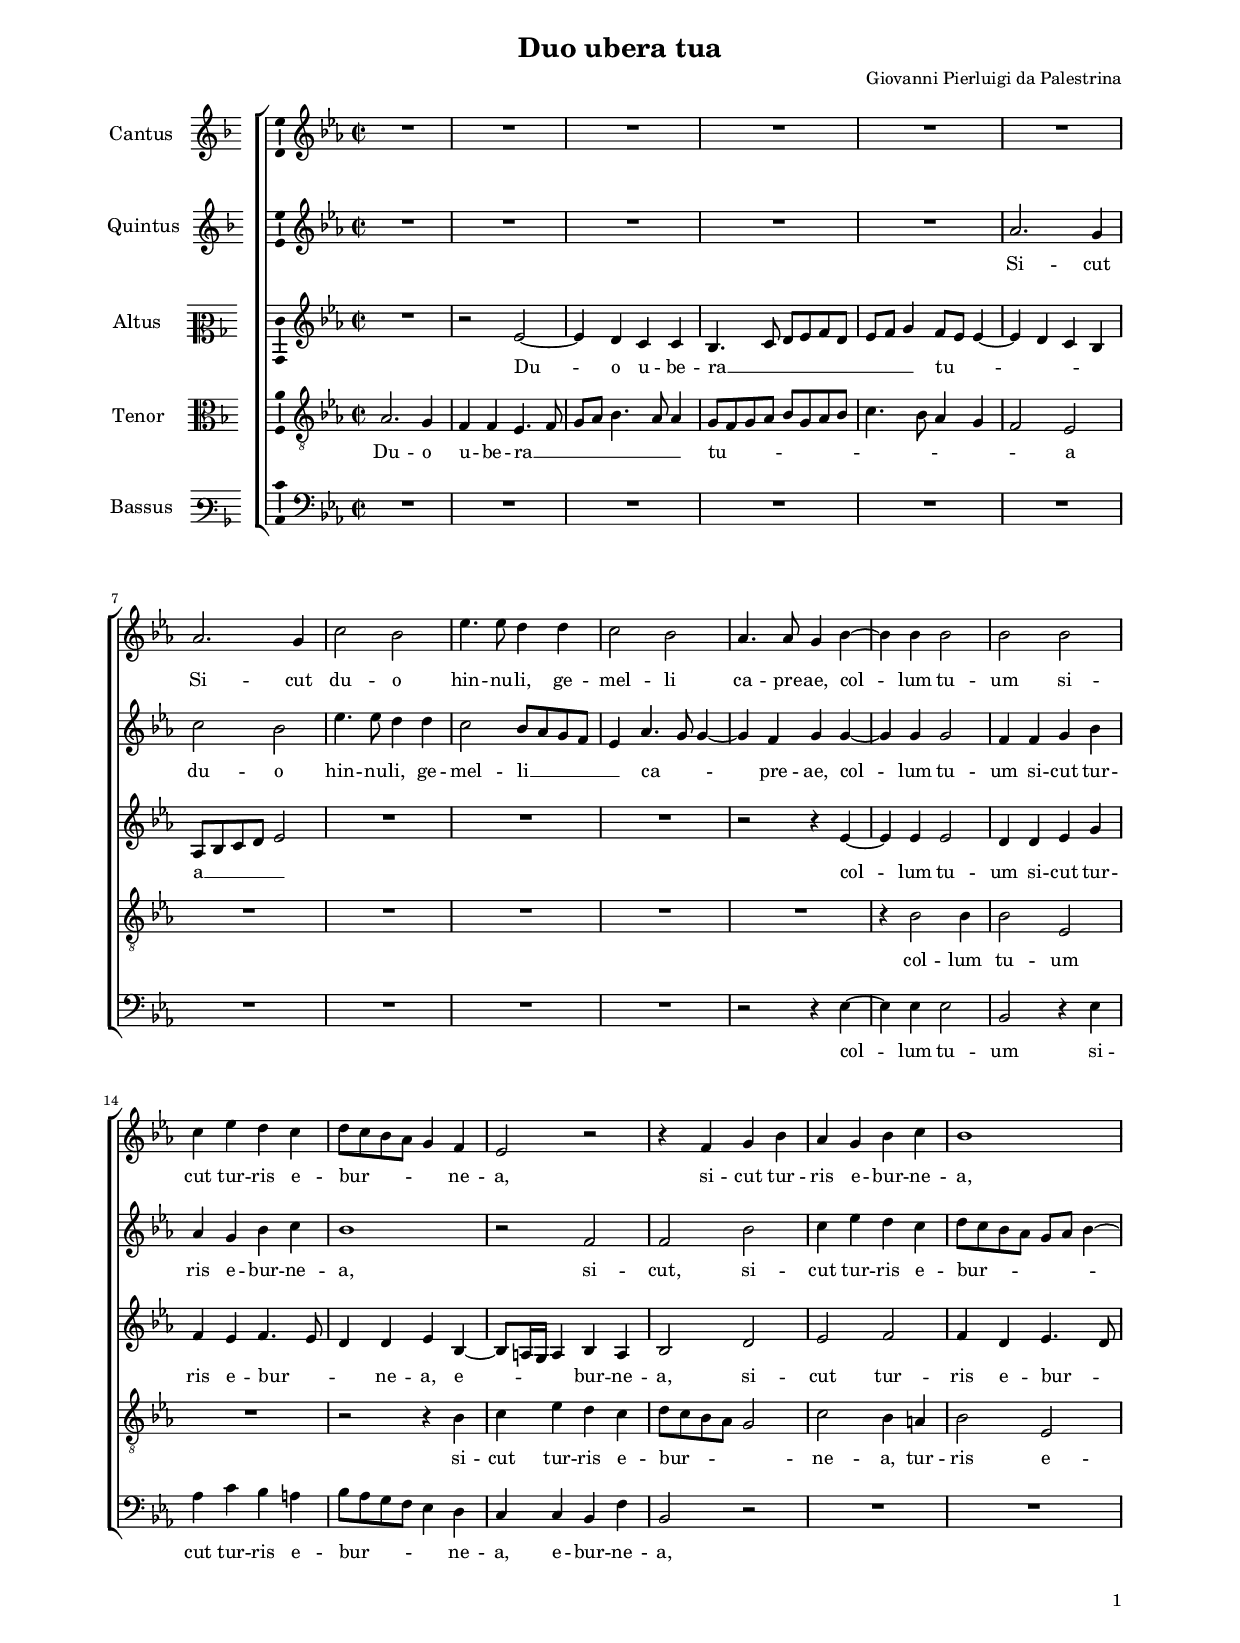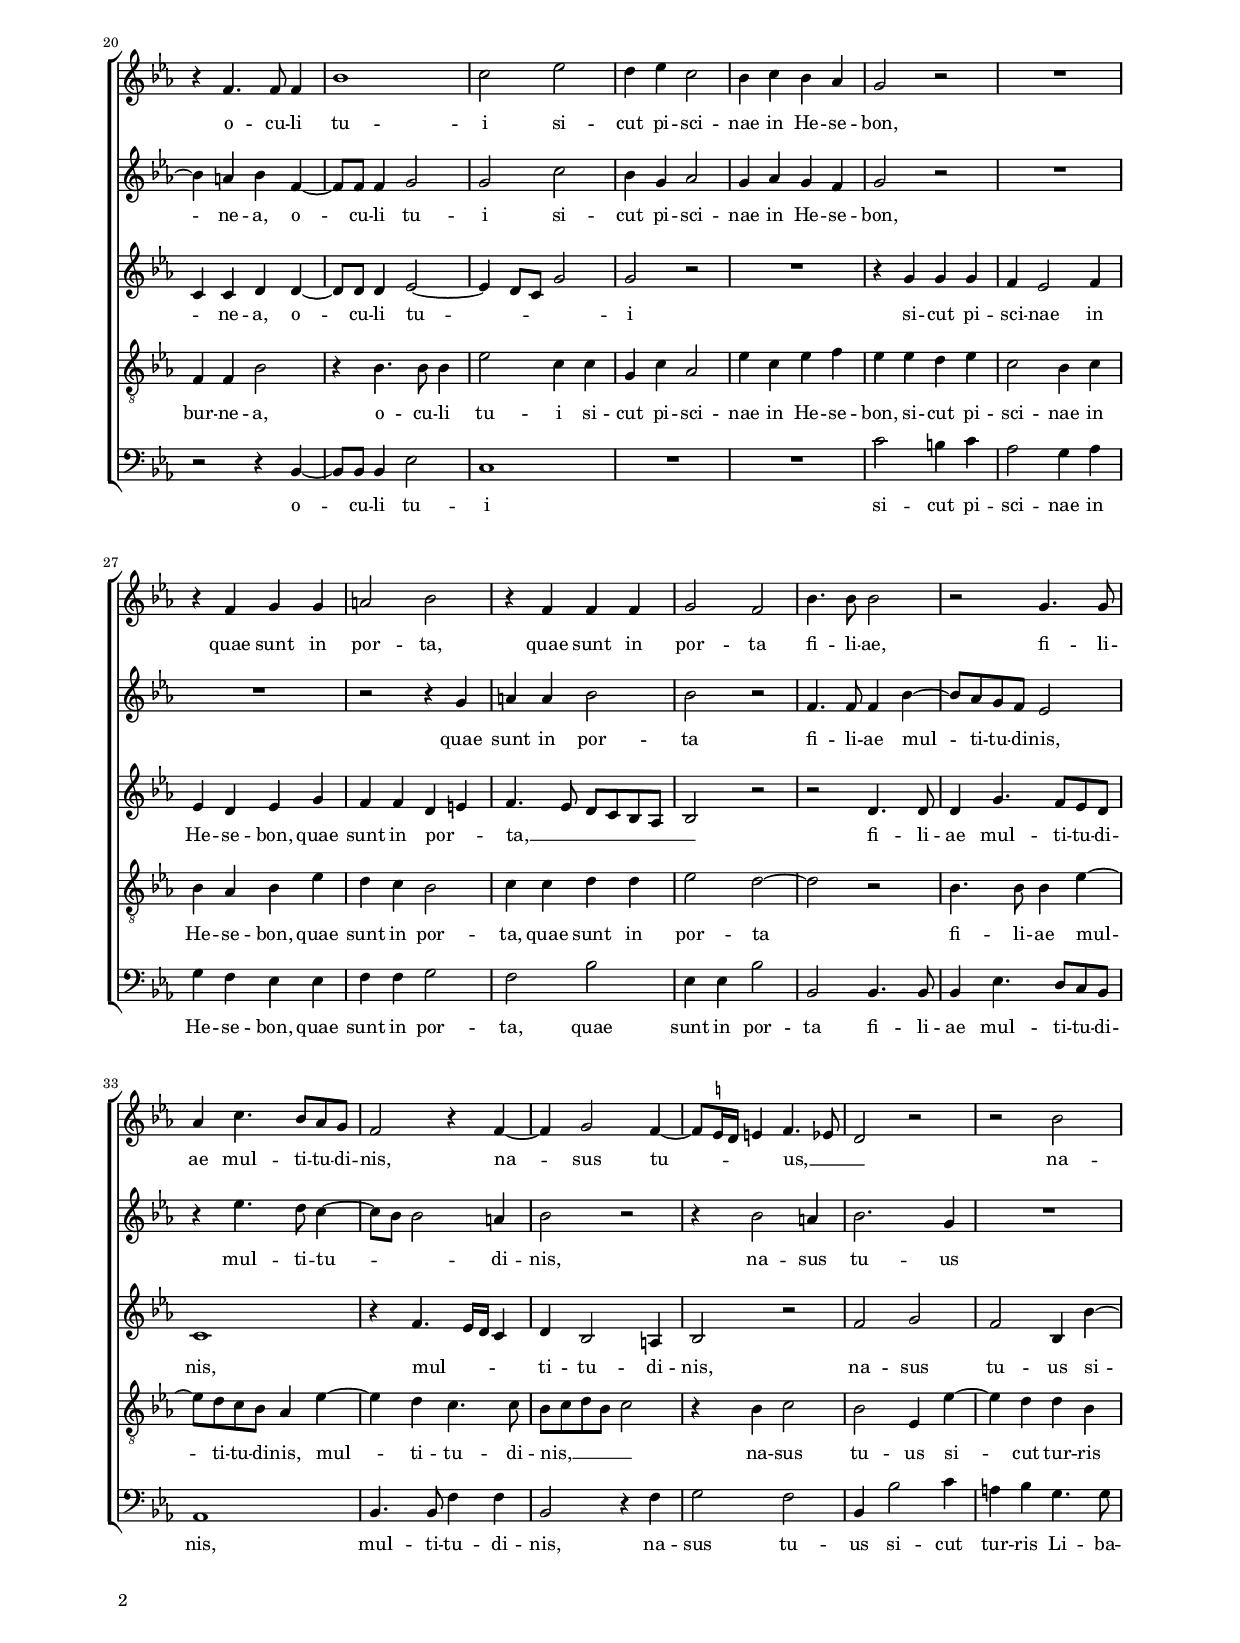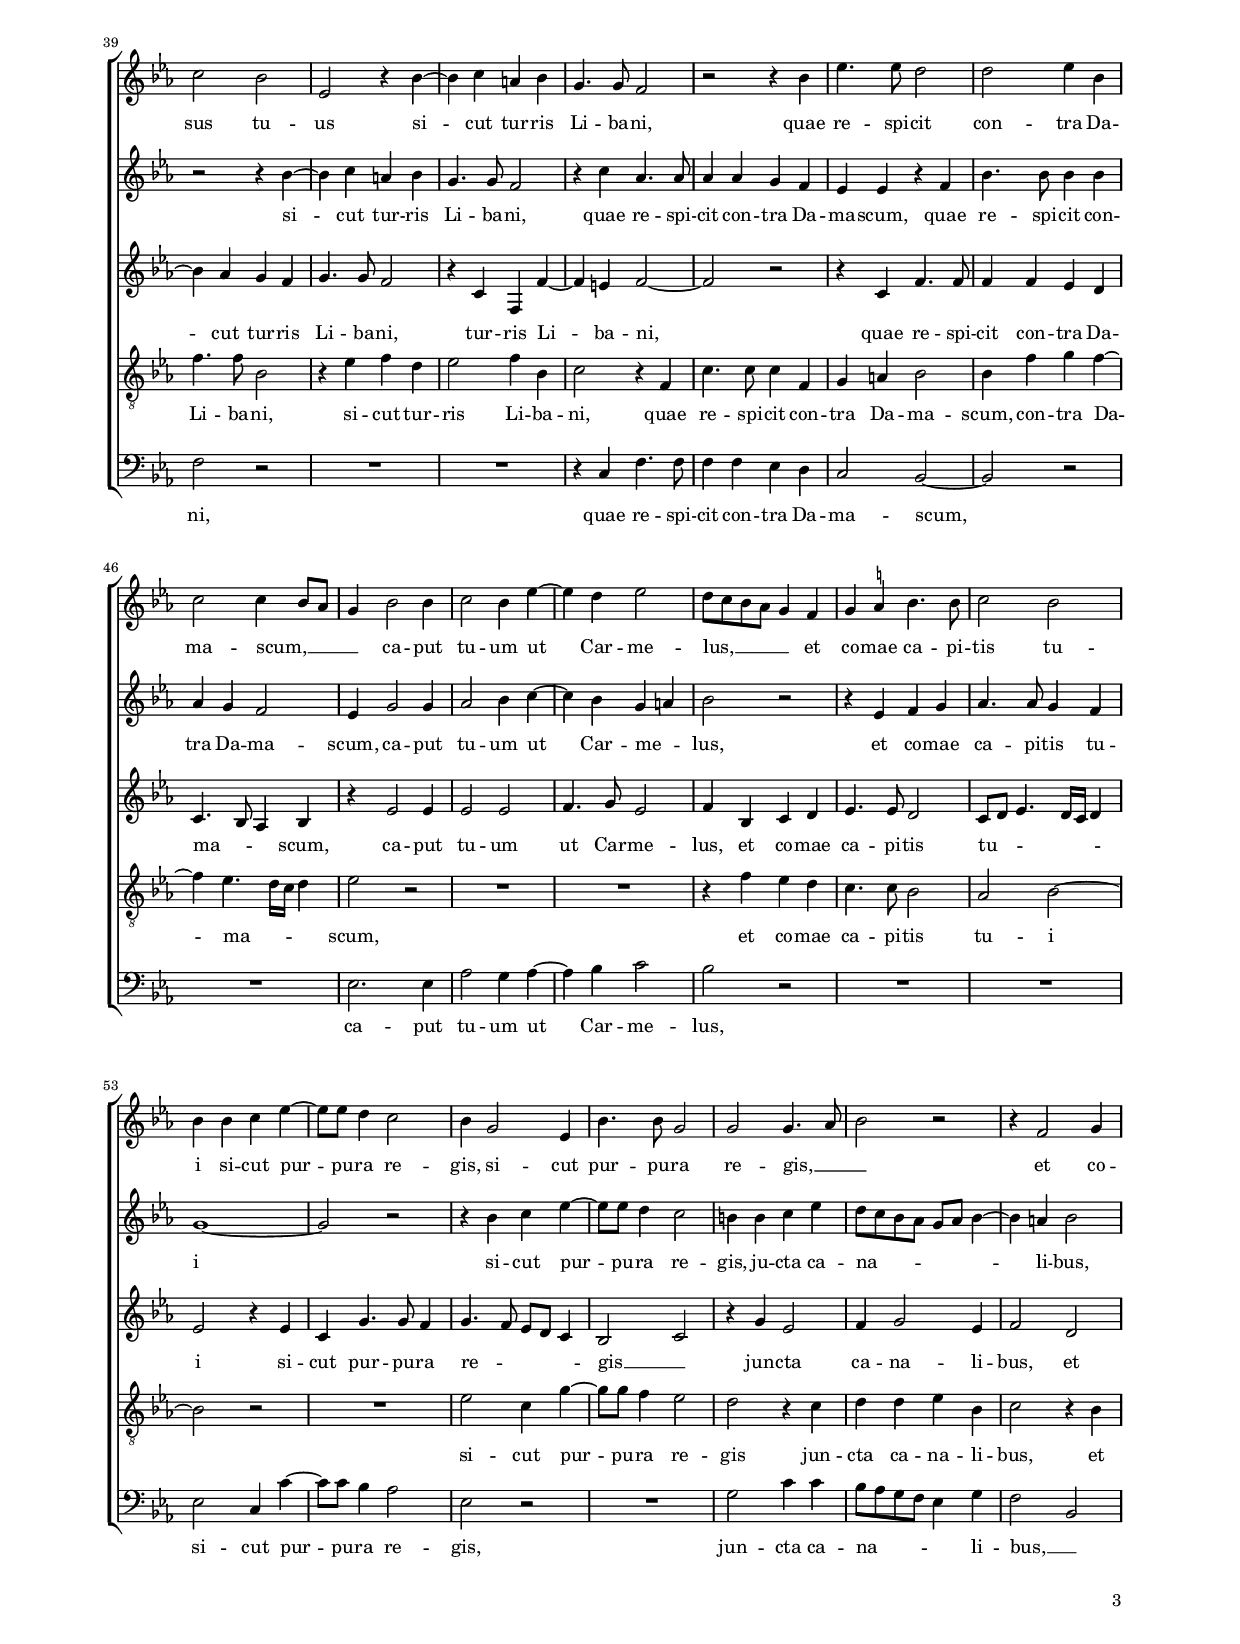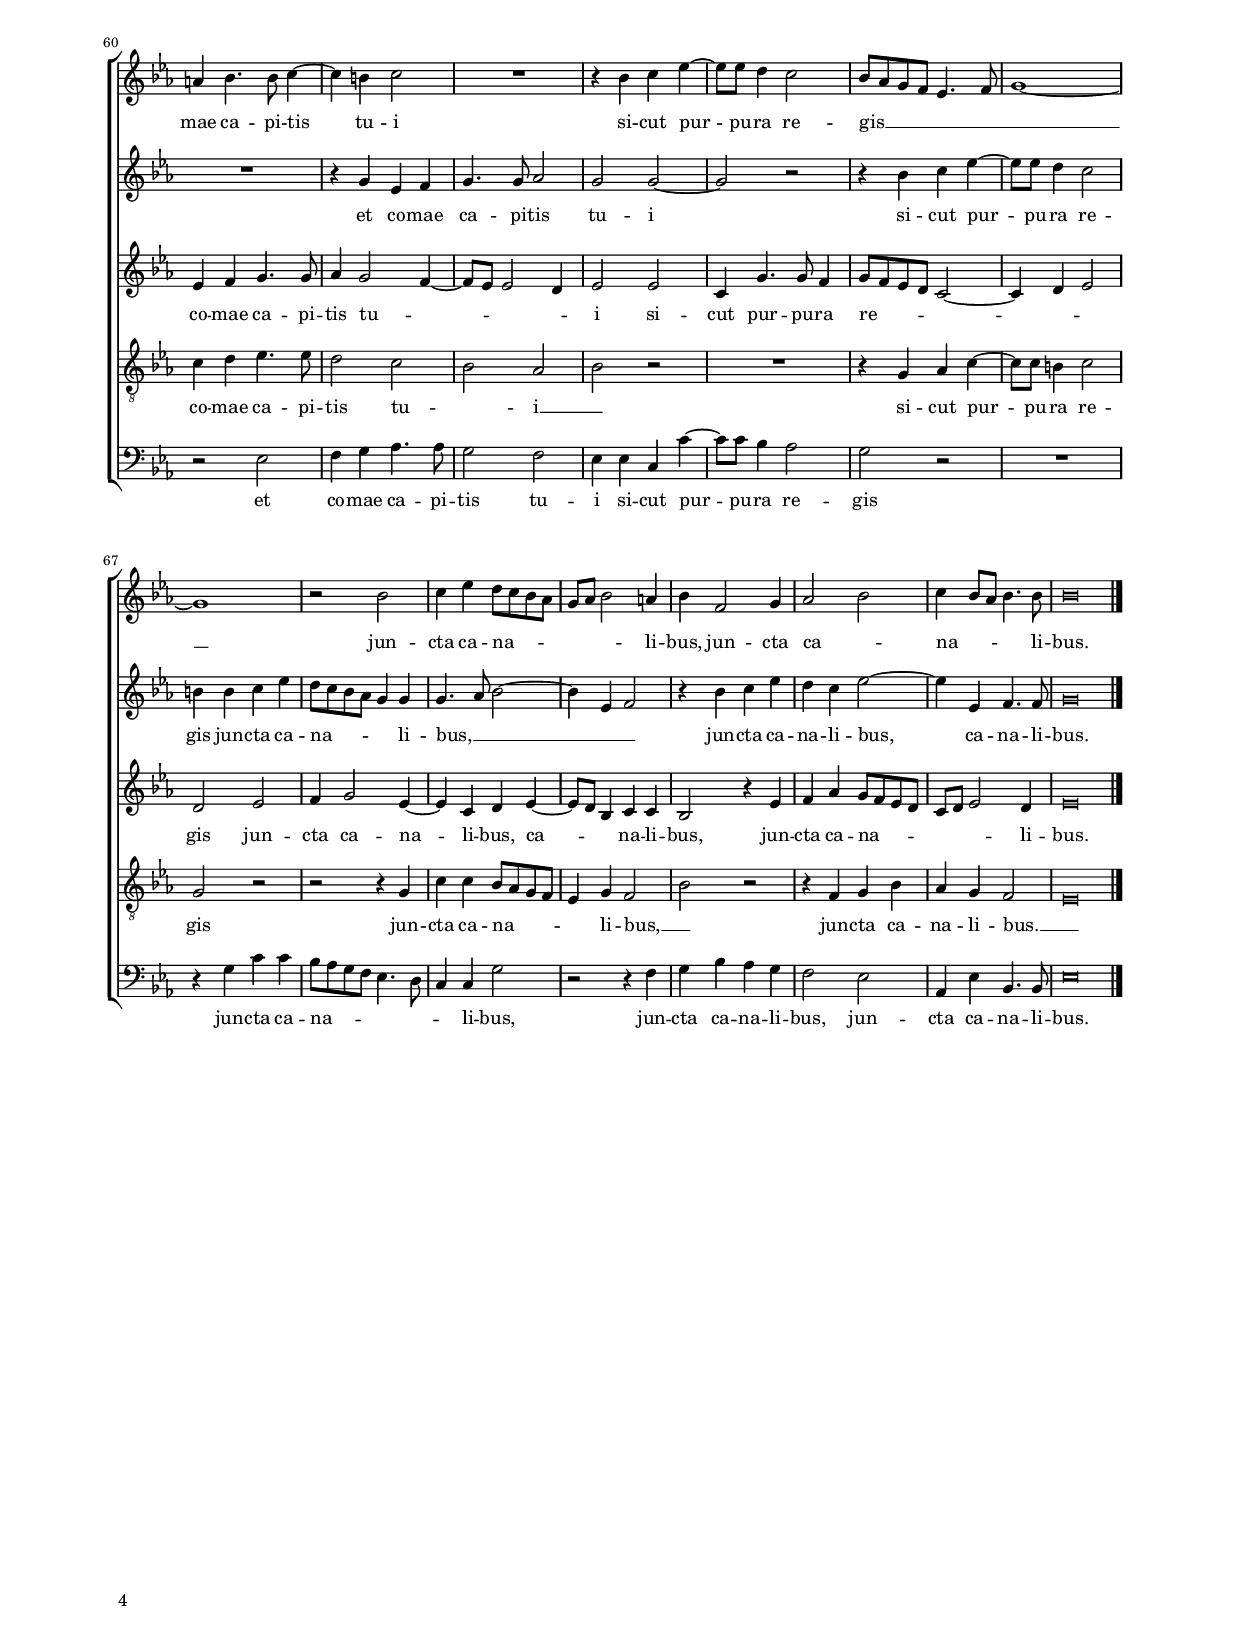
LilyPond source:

\header
{
  title="Duo ubera tua"
  composer="Giovanni Pierluigi da Palestrina"
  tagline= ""
}

\version "2.24.0"
\language deutsch
#(set-global-staff-size 15)
% #(set-default-paper-size "letter")
#(ly:set-option 'point-and-click #f)


\paper
	{
	top-margin = 1.8 \cm
	bottom-margin = 1.2 \cm
	left-margin = 2 \cm
	right-margin = 2 \cm
	ragged-bottom = ##f
	ragged-last-bottom = ##t
	print-page-number = ##f
	system-system-spacing = #'((basic-distance . 16) (minimum-distance . 14) (padding . 5) (strechability . 150))
	oddFooterMarkup=\markup   \fill-line { "" \fromproperty #'page:page-number-string }
	evenFooterMarkup=\markup  \fill-line { \fromproperty #'page:page-number-string "" }
	last-bottom-spacing = #'((basic-distance . 12) (minimum-distance . 7) (padding . 4))
%	systems-per-page = 3
%	page-count = 3
%	min-systems-per-page = 3
	markup-system-spacing.basic-distance = #12
	}

	
global = {
	\key f \major
	\time 2/2
	\set Score.tempoHideNote = ##t
	\tempo 4 = 95
	\skip 1*73
	\set Score.measureLength = #(ly:make-moment 2/1)
	\skip 1*2 \bar "|."
	}

	ficta = { \once \set suggestAccidentals = ##t }

	forget = #(define-music-function (music) (ly:music?) #{
		\accidentalStyle forget
		$music
		\accidentalStyle default
		#})



incipitcantus = \markup { \score {
	{
	\set Staff.instrumentName = \markup { \fontsize #1 "Cantus" }
	\key f \major
	\clef violin
	s4 \bar ""
	}
	\layout  {
	raggedright = ##t
	indent = 1.6 \cm
	line-width = 2.4\cm
	\context { \Staff \remove Time_signature_engraver }
	\override Staff.Clef.Y-extent = #'(0 . 0)
	}} \hspace #1 }
	 
      
incipitquintus = \markup { \score {
	{
	\set Staff.instrumentName = \markup { \fontsize #1 "Quintus" }
	\key f \major
	\clef violin
	s4 \bar ""
	}
	\layout  {
	raggedright = ##t
	indent = 1.6 \cm
	line-width = 2.4\cm
	\context { \Staff \remove Time_signature_engraver }
	\override Staff.Clef.Y-extent = #'(0 . 0)
	}} \hspace #1 }
    

incipitaltus = \markup { \score {
	{
	\set Staff.instrumentName = \markup { \fontsize #1 "Altus" }
	\key f \major
	\clef mezzosoprano
	s4 \bar ""
	}
	\layout  {
	raggedright = ##t
	indent = 1.6 \cm
	line-width = 2.4\cm
	\context { \Staff \remove Time_signature_engraver }
	\override Staff.Clef.Y-extent = #'(0 . 0)
	}} \hspace #1 }
    

incipittenor = \markup { \score {
	{
	\set Staff.instrumentName = \markup { \fontsize #1 "Tenor" }
	\key f \major
	\clef alto
	s4 \bar ""
	}
	\layout  {
	raggedright = ##t
	indent = 1.6 \cm
	line-width = 2.4\cm
	\context { \Staff \remove Time_signature_engraver }
	\override Staff.Clef.Y-extent = #'(0 . 0)
	}} \hspace #1 }
      
      
incipitbassus = \markup { \score {
	{
	\set Staff.instrumentName = \markup { \fontsize #1 "Bassus" }
	\key f \major
	\clef varbaritone
	s4 \bar ""
	}
	\layout  {
	raggedright = ##t
	indent = 1.6 \cm
	line-width = 2.4\cm
	\context { \Staff \remove Time_signature_engraver }
	\override Staff.Clef.Y-extent = #'(0 . 0)
	}} \hspace #1 }


cantus =  \relative c''
	{
	R1
	R1
	R1
	R1
%5
	R1 |
	R1
	b2. a4
	d2 c
	f4. f8 e4 e
%10
	d2 c |
	b4. b8 a4 c~
	c4 c c2
	c2 c
	d4 f e d
%15
	e8 d c b a4 g |
	f2 r
	r4 g a c
	b4 a c d
	c1
%20
	r4 g4. g8 g4 |
	c1
	d2 f
	e4 f d2
	c4 d c b
%25
	a2 r |
	R1
	r4 g a a
	h2 c
	r4 g g g
%30
	a2 g |
	c4. c8 c2
	r2 a4. a8
	b4 d4. c8 b a
	g2 r4 g~
%35
	g4 a2 g4~ |
	g8 \ficta fis16 e fis!4 g4. f8
	e2 r
	r2 c'
	d2 c
%40
	f,2 r4 c'~ |
	c4 d h c
	a4. a8 g2
	r2 r4 c
	f4. f8 e2
%45
	e2 f4 c |
	d2 d4 c8 b	
	a4 c2 c4
	d2 c4 f~
	f4 e f2
%50
	e8 d c b a4 g |
	a4 \ficta h c4. c8
	d2 c
	c4 c d f~
	f8 f e4 d2
%55
	c4 a2 f4 |
	c'4. c8 a2
	a2 a4. b8
	c2 r
	r4 g2 a4
%60
	h4 c4. c8 d4~ |	
	d4 cis d2
	R1
	r4 c d f~
	f8 f e4 d2
%65
	c8 b a g f4. g8 |
	a1~
	a1
	r2 c	
	d4 f e8 d c b
%70
	a8 b c2 h4 |
	c4 g2 a4
	b2 c
	d4 c8 b c4. c8
	c\breve |
	}


quintus =  \relative c''
	{
	R1
	R1
	R1
	R1
%5
	R1 |
	b2. a4
	d2 c
	f4. f8 e4 e
	d2 c8 b a g
%10
	f4 b4. a8 a4~ |
	a4 g a a~
	a4 a a2
	g4 g a c
	b4 a c d
%15
	c1 |
	r2 g
	g2 c
	d4 f e d
	e8 d c b a b c4~
%20
	c4 h c g~ |
	g8 g g4 a2
	a2 d
	c4 a b2
	a4 b a g
%25
	a2 r |
	R1
	R1
	r2 r4 a
	h4 h c2
%30
	c2 r |
	g4. g8 g4 c~
	c8 b a g f2
	r4 f'4. e8 d4~
	d8 c c2 h4
%35
	c2 r |
	r4 c2 h4
	c2. a4
	R1
	r2 r4 c~
%40
	c4 d h c |
	a4. a8 g2
	r4 d' b4. b8
	b4 b a g
	f4 f r g
%45
	c4. c8 c4 c |
	b4 a g2
	f4 a2 a4
	b2 c4 d~
	d4 c a h
%50
	c2 r |
	r4 f, g a
	b4. b8 a4 g
	a1~
	a2 r
%55
	r4 c d f~ |
	f8 f e4 d2
	cis4 cis d f
	e8 d c b a b c4~
	c4 h c2
%60
	R1 |
	r4 a f g
	a4. a8 b2
	a2 a~
	a2 r
%65
	r4 c d f~ |
	f8 f e4 d2
	cis4 cis d f
	e8 d c b a4 a
	a4. b8 c2~
%70
	c4 f, g2 |
	r4 c d f
	e4 d f2~
	f4 f, g4. g8
	a\breve |
	}


altus =  \relative c'
	{
	R1
	r2 f~
	f4 e d d
	c4. d8 e f g e
%5
	f8 g a4 g8 f f4~ |
	f4 e d c
	b8 c d e f2
	R1
	R1
%10
	R1 |
	r2 r4 f~
	f4 f f2
	e4 e f a
	g4 f g4. f8
%15
	e4 e f c~ |
	c8 h16 a h4 c h
	c2 e
	f2 g
	g4 e f4. e8
%20
	d4 d e e~ |
	e8 e e4 f2~
	f4 e8 d a'2
	a2 r
	R1
%25
	r4 a a a |
	g4 f2 g4
	f4 e f a
	g4 g e fis
	g4. f8 e d c b
%30
	c2 r |
	r2 e4. e8
	e4 a4. g8 f e
	d1
	r4 g4. f16 e d4
%35
	e4 c2 h4 |
	c2 r
	g'2 a
	g2 c,4 c'~
	c4 b a g
%40
	a4. a8 g2 |
	r4 d g, g'~
	g4 fis g2~
	g2 r
	r4 d g4. g8
%45
	g4 g f e |
	d4. c8 b4 c
	r4 f2 f4
	f2 f
	g4. a8 f2
%50
	g4 c, d e |
	f4. f8 e2
	d8 e f4. e16 d e4
	f2 r4 f
	d4 a'4. a8 g4
%55
	a4. g8 f e d4 |
	c2 d
	r4 a' f2
	g4 a2 f4
	g2 e
%60
	f4 g a4. a8 |
	b4 a2 g4~
	g8 f f2 e4
	f2 f
	d4 a'4. a8 g4
%65
	a8 g f e d2~ |
	d4 e f2
	e2 f
	g4 a2 f4~
	f4 d e f~
%70
	f8 e c4 d d |
	c2 r4 f
	g4 b a8 g f e
	d8 e f2 e4
	f\breve |
	}


tenor  =  \relative c'
	{
	b2. a4
	g4 g f4. g8
	a8 b c4. b8 b4
	a8 g a b c a b c
%5
	d4. c8 b4 a |
	g2 f
	R1
	R1
	R1
%10
	R1 |
	R1
	r4 c'2 c4
	c2 f,
	R1
%15
	r2 r4 c' |
	d4 f e d
	e8 d c b a2
	d2 c4 h
	c2 f,
%20
	g4 g c2 |
	r4 c4. c8 c4
	f2 d4 d
	a4 d b2
	f'4 d f g
%25
	f4 f e f |
	d2 c4 d
	c4 b c f
	e4 d c2
	d4 d e e
%30
	f2 e~ |
	e2 r
	c4. c8 c4 f~
	f8 e d c b4 f'~
	f4 e d4. d8
%35
	c8 d e c d2 |
	r4 c d2
	c2 f,4 f'~
	f4 e e c
	g'4. g8 c,2
%40
	r4 f g e |
	f2 g4 c,
	d2 r4 g,
	d'4. d8 d4 g,
	a4 h c2
%45
	c4 g' a g~ |
	g4 f4. e16 d e4
	f2 r
	R1
	R1
%50
	r4 g f e |
	d4. d8 c2
	b2 c~
	c2 r
	R1
%55
	f2 d4 a'~ |
	a8 a g4 f2
	e2 r4 d
	e4 e f c
	d2 r4 c
%60
	d4 e f4. f8 |
	e2 d
	c2 b
	c2 r
	R1
%65
	r4 a b d~ |
	d8 d cis4 d2
	a2 r
	r2 r4 a
	d4 d c8 b a g
%70
	f4 a g2 |
	c2 r
	r4 g a c
	b4 a g2
	f\breve |
	}


bassus  =  \relative c
	{
	R1
	R1
	R1
	R1
%5
	R1 |
	R1
	R1
	R1
	R1
%10
	R1 |
	r2 r4 f~
	f4 f f2
	c2 r4 f
	b4 d c h
%15
	c8 b a g f4 e |
	d4 d c g'
	c,2 r
	R1
	R1
%20
	r2 r4 c~ |
	c8 c c4 f2
	d1
	R1
	R1
%25
	d'2 cis4 d |
	b2 a4 b
	a4 g f f
	g4 g a2
	g2 c
%30
	f,4 f c'2 |
	c,2 c4. c8
	c4 f4. e8 d c
	b1
	c4. c8 g'4 g
%35
	c,2 r4 g' |
	a2 g
	c,4 c'2 d4
	h4 c a4. a8
	g2 r
%40
	R1 |
	R1
	r4 d g4. g8
	g4 g f e
	d2 c~
%45
	c2 r |
	R1
	f2. f4
	b2 a4 b~
	b4 c d2
%50
	c2 r |
	R1
	R1
	f,2 d4 d'~
	d8 d c4 b2
%55
	f2 r |
	R1
	a2 d4 d
	c8 b a g f4 a
	g2 c,
%60
	r2 f |
	g4 a b4. b8
	a2 g
	f4 f d d'~
	d8 d c4 b2
%65
	a2 r |
	R1
	r4 a d d
	c8 b a g f4. e8
	d4 d a'2
%70
	r2 r4 g |
	a4 c b a
	g2 f
	b,4 f' c4. c8
	f\breve |
	}


lyricscantus = \lyricmode {
	Si -- cut du -- o hin -- nu -- li,
	ge -- mel -- li ca -- pre -- ae,
	col -- lum tu -- um 
	si -- cut tur -- ris e -- bur -- _ _ _ _ ne -- a,
	si -- cut tur -- ris e -- bur -- ne -- a,
	o -- cu -- li tu -- i si -- cut pi -- sci -- nae in He -- se -- bon,
	quae sunt in por -- ta,
	quae sunt in por -- ta fi -- li -- ae,
	fi -- li -- ae mul -- ti -- tu -- di -- nis,
	na -- sus tu -- _ _ _ us, __ _ _
	na -- sus tu -- us
	si -- cut tur -- ris Li -- ba -- ni,
	quae re -- spi -- cit con -- tra Da -- ma -- scum, __ _ _ _
	ca -- put tu -- um ut Car -- me -- lus, __ _ _ _ _ 
	et co -- mae ca -- pi -- tis tu -- i
	si -- cut pur -- pu -- ra re -- gis,
	si -- cut pur -- pu -- ra re -- gis, __ _ _
	et co -- mae ca -- pi -- tis tu -- i
	si -- cut pur -- pu -- ra re -- gis __ _ _ _ _ _ _
	jun -- cta ca -- na -- _ _ _ _ _ _ li -- bus,
	jun -- cta ca -- _ na -- _ _ _ li -- bus.
	}


lyricsquintus = \lyricmode {
	Si -- cut du -- o hin -- nu -- li,
	ge -- mel -- li __ _ _ _ _ ca -- _ _ pre -- ae,
	col -- lum tu -- um 
	si -- cut tur -- ris e -- bur -- ne -- a,
	si -- cut,
	si -- cut tur -- ris e -- bur -- _ _ _ _ _ _ ne -- a,
	o -- cu -- li tu -- i si -- cut pi -- sci -- nae in He -- se -- bon,
	quae sunt in por -- ta fi -- li -- ae mul -- ti -- tu -- di -- nis,
	mul -- ti -- tu -- _ _ di -- nis,
	na -- sus tu -- us
	si -- cut tur -- ris Li -- ba -- ni,
	quae re -- spi -- cit con -- tra Da -- ma -- scum,
	quae re -- spi -- cit con -- tra Da -- ma -- scum,
	ca -- put tu -- um ut Car -- me -- _ lus,      
	et co -- mae ca -- pi -- tis tu -- i
	si -- cut pur -- pu -- ra re -- gis,
	ju -- cta ca -- na -- _ _ _ _ _ _ li -- bus,
	et co -- mae ca -- pi -- tis tu -- i
	si -- cut pur -- pu -- ra re -- gis       
	jun -- cta ca -- na -- _ _ _ _ li -- bus, __ _ _ _ _
	jun -- cta ca -- na -- li -- bus,
	ca -- na -- li -- bus.
	}


lyricsaltus = \lyricmode {
	Du -- o u -- be -- ra __ _ _ _ _ _ _ _ _ tu -- _ _ _ _ _ a __ _ _ _ _
	col -- lum tu -- um 
	si -- cut tur -- ris e -- bur -- _ _ ne -- a,
	e -- _ _ _ bur -- ne -- a,
	si -- cut tur -- ris e -- bur -- _ _ ne -- a,
	o -- cu -- li tu -- _ _ _ i si -- cut pi -- sci -- nae in He -- se -- bon,
	quae sunt in por -- _ ta, __ _ _ _ _ _ _
	fi -- li -- ae mul -- ti -- tu -- di -- nis,
	mul -- _ _ _ ti -- tu -- di -- nis,
	na -- sus tu -- us
	si -- cut tur -- ris Li -- ba -- ni,
	tur -- ris Li -- ba -- ni,
	quae re -- spi -- cit con -- tra Da -- ma -- _ _ scum,    
	ca -- put tu -- um ut Car -- me -- lus,      
	et co -- mae ca -- pi -- tis tu -- _ _ _ _ _ i
	si -- cut pur -- pu -- ra re -- _ _ _ _ gis __ _
	jun -- cta ca -- na -- li -- bus,
	et co -- mae ca -- pi -- tis tu -- _ _ _ _ i
	si -- cut pur -- pu -- ra re -- _ _ _ _ _ _ gis       
	jun -- cta ca -- na -- li -- bus,
	ca -- _ _ na -- li -- bus,
	jun -- cta ca -- na -- _ _ _ _ _ _ li -- bus.
	}


lyricstenor = \lyricmode {
	Du -- o u -- be -- ra __ _ _ _ _ _ _ tu -- _ _ _ _ _ _ _ _ _ _ _ _ a
	col -- lum tu -- um 
	si -- cut tur -- ris e -- bur -- _ _ _ _ ne -- a,
	tur -- ris e -- bur -- ne -- a,
	o -- cu -- li tu -- i si -- cut pi -- sci -- nae in He -- se -- bon,
	si -- cut pi -- sci -- nae in He -- se -- bon,
	quae sunt in por -- ta,
	quae sunt in por -- ta fi -- li -- ae mul -- ti -- tu -- di -- nis,
	mul -- ti -- tu -- di -- nis, __ _ _ _ _
	na -- sus tu -- us
	si -- cut tur -- ris Li -- ba -- ni,
	si -- cut tur -- ris Li -- ba -- ni,
	quae re -- spi -- cit con -- tra Da -- ma -- scum,
	con -- tra Da -- ma -- _ _ _ scum,
	et co -- mae ca -- pi -- tis tu -- i
	si -- cut pur -- pu -- ra re -- gis
	jun -- cta ca -- na -- li -- bus,
	et co -- mae ca -- pi -- tis tu -- _ i __ _
	si -- cut pur -- pu -- ra re -- gis       
	jun -- cta ca -- na -- _ _ _ _ li -- bus, __ _
	jun -- cta ca -- na -- li -- bus. __ _
	}


lyricsbassus = \lyricmode {
	col -- lum tu -- um
	si -- cut tur -- ris e -- bur -- _ _ _ _ ne -- a,
	e -- bur -- ne -- a,
	o -- cu -- li tu -- i si -- cut pi -- sci -- nae in He -- se -- bon,
	quae sunt in por -- ta,
	quae sunt in por -- ta fi -- li -- ae mul -- ti -- tu -- di -- nis,
	mul -- ti -- tu -- di -- nis,
	na -- sus tu -- us
	si -- cut tur -- ris Li -- ba -- ni,
	quae re -- spi -- cit con -- tra Da -- ma -- scum, 
	ca -- put tu -- um ut Car -- me -- lus,      
	si -- cut pur -- pu -- ra re -- gis,
	jun -- cta ca -- na -- _ _ _ _ li -- bus, __ _
	et co -- mae ca -- pi -- tis tu -- i
	si -- cut pur -- pu -- ra re -- gis      
	jun -- cta ca -- na -- _ _ _ _ _ _ li -- bus,
	jun -- cta ca -- na -- li -- bus,
	jun -- cta ca -- na -- li -- bus.
	}


\score
{  
	\transpose f es {
	\new ChoirStaff \with { \override StaffGrouper.staff-staff-spacing.basic-distance = #12 }
	<<

	\new Staff << \global
	\new Voice="v1" {
		\set Staff.instrumentName=\incipitcantus
%		\set Staff.instrumentName= "S"
		\set Staff.midiInstrument = "reed organ"
		\clef violin
		\cantus }
	\new Lyrics \lyricsto "v1" {\lyricscantus }
	>>


	\new Staff << \global
	\new Voice="v5" {
		\set Staff.instrumentName=\incipitquintus
%		\set Staff.instrumentName= "Q"
		\set Staff.midiInstrument = "reed organ"
		\clef violin
		\quintus}
	\new Lyrics \lyricsto "v5" {\lyricsquintus }
	>>


	\new Staff << \global
	\new Voice="v2" {
		\set Staff.instrumentName=\incipitaltus
%		\set Staff.instrumentName= "A"
		\set Staff.midiInstrument = "reed organ"
		\clef violin % "G_8"
		\altus}
	\new Lyrics \lyricsto "v2" {\lyricsaltus }
	>>


	\new Staff << \global
	\new Voice="v3" {
		\set Staff.instrumentName=\incipittenor
%		\set Staff.instrumentName= "T"
		\set Staff.midiInstrument = "reed organ"
		\clef "G_8"
		\tenor }
	\new Lyrics \lyricsto "v3" {\lyricstenor }
	>>


	\new Staff << \global
	\new Voice="v4" {
		\set Staff.instrumentName=\incipitbassus
%		\set Staff.instrumentName= "B"
		\set Staff.midiInstrument = "reed organ"
		\clef bass 
		\bassus }
	\new Lyrics \lyricsto "v4" {\lyricsbassus}
	>>

	>>
	} % transpose

	\layout
	{
	indent = 2.5\cm
	\context { \Lyrics \override VerticalAxisGroup.nonstaff-relatedstaff-spacing.padding = #1.4 }
	\context { \Staff \override TimeSignature.break-visibility = #end-of-line-invisible }
	\context { \Staff \consists Ambitus_engraver }
	\context { \Score \override BarNumber.padding = #2 }
	\context { \Voice \override NoteHead.style = #'baroque }
	}

\midi
	{
	
	}

}


% EOF
